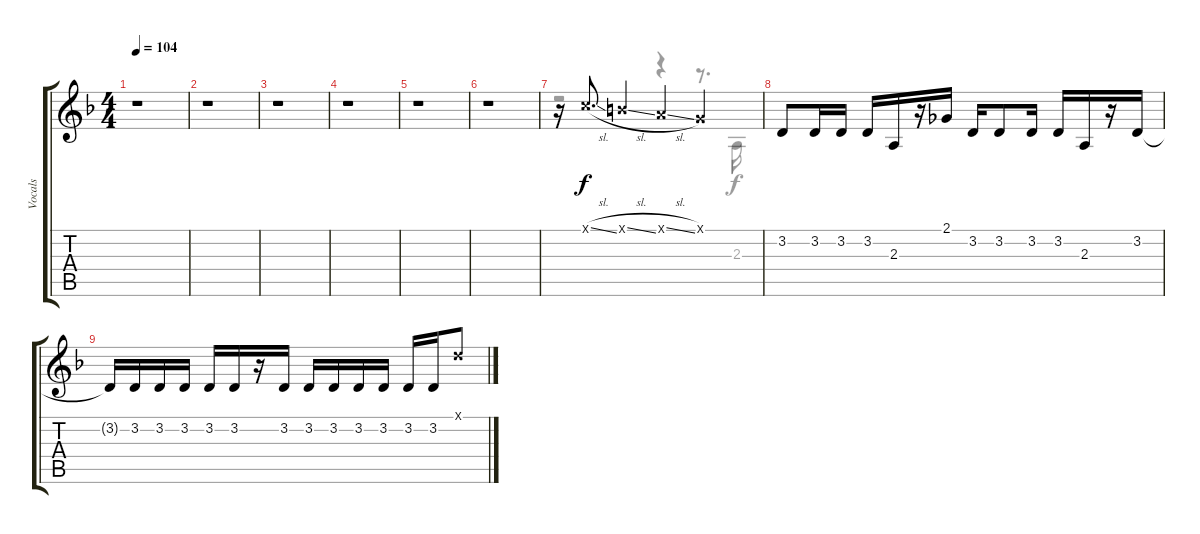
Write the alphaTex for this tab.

\track ("Vocals" "Vocals") {instrument trumpet}
\staff {score tabs}
\tuning (E4 B3 G3 D3 A2 E2) {hide}
\voice
\ts (4 4)
\tempo 104
\clef g2
\ks f
r.1{dy f} |
r.1 |
r.1 |
r.1 |
r.1 |
r.1 |
r.16 8.1{sl x}.8{d} 7.1{sl x}.4 5.1{sl x}.4 3.1{x}.4 |
3.2.8 3.2.16 3.2.16 3.2.16 2.3.16 r.16 2.1.16 3.2.16 3.2.8 3.2.16 3.2.16 2.3.16 r.16 3.2.16 |
3.2{t}.16 3.2.16 3.2.16 3.2.16 3.2.16 3.2.16 r.16 3.2.16 3.2.16 3.2.16 3.2.16 3.2.16 3.2.16 3.2.16 10.1{x}.8
\voice
\clef g2
\ottava regular
\simile none
\ks f
|
|
|
|
|
|
r.2 r.4 r.8{d} 2.3.16 |
|
